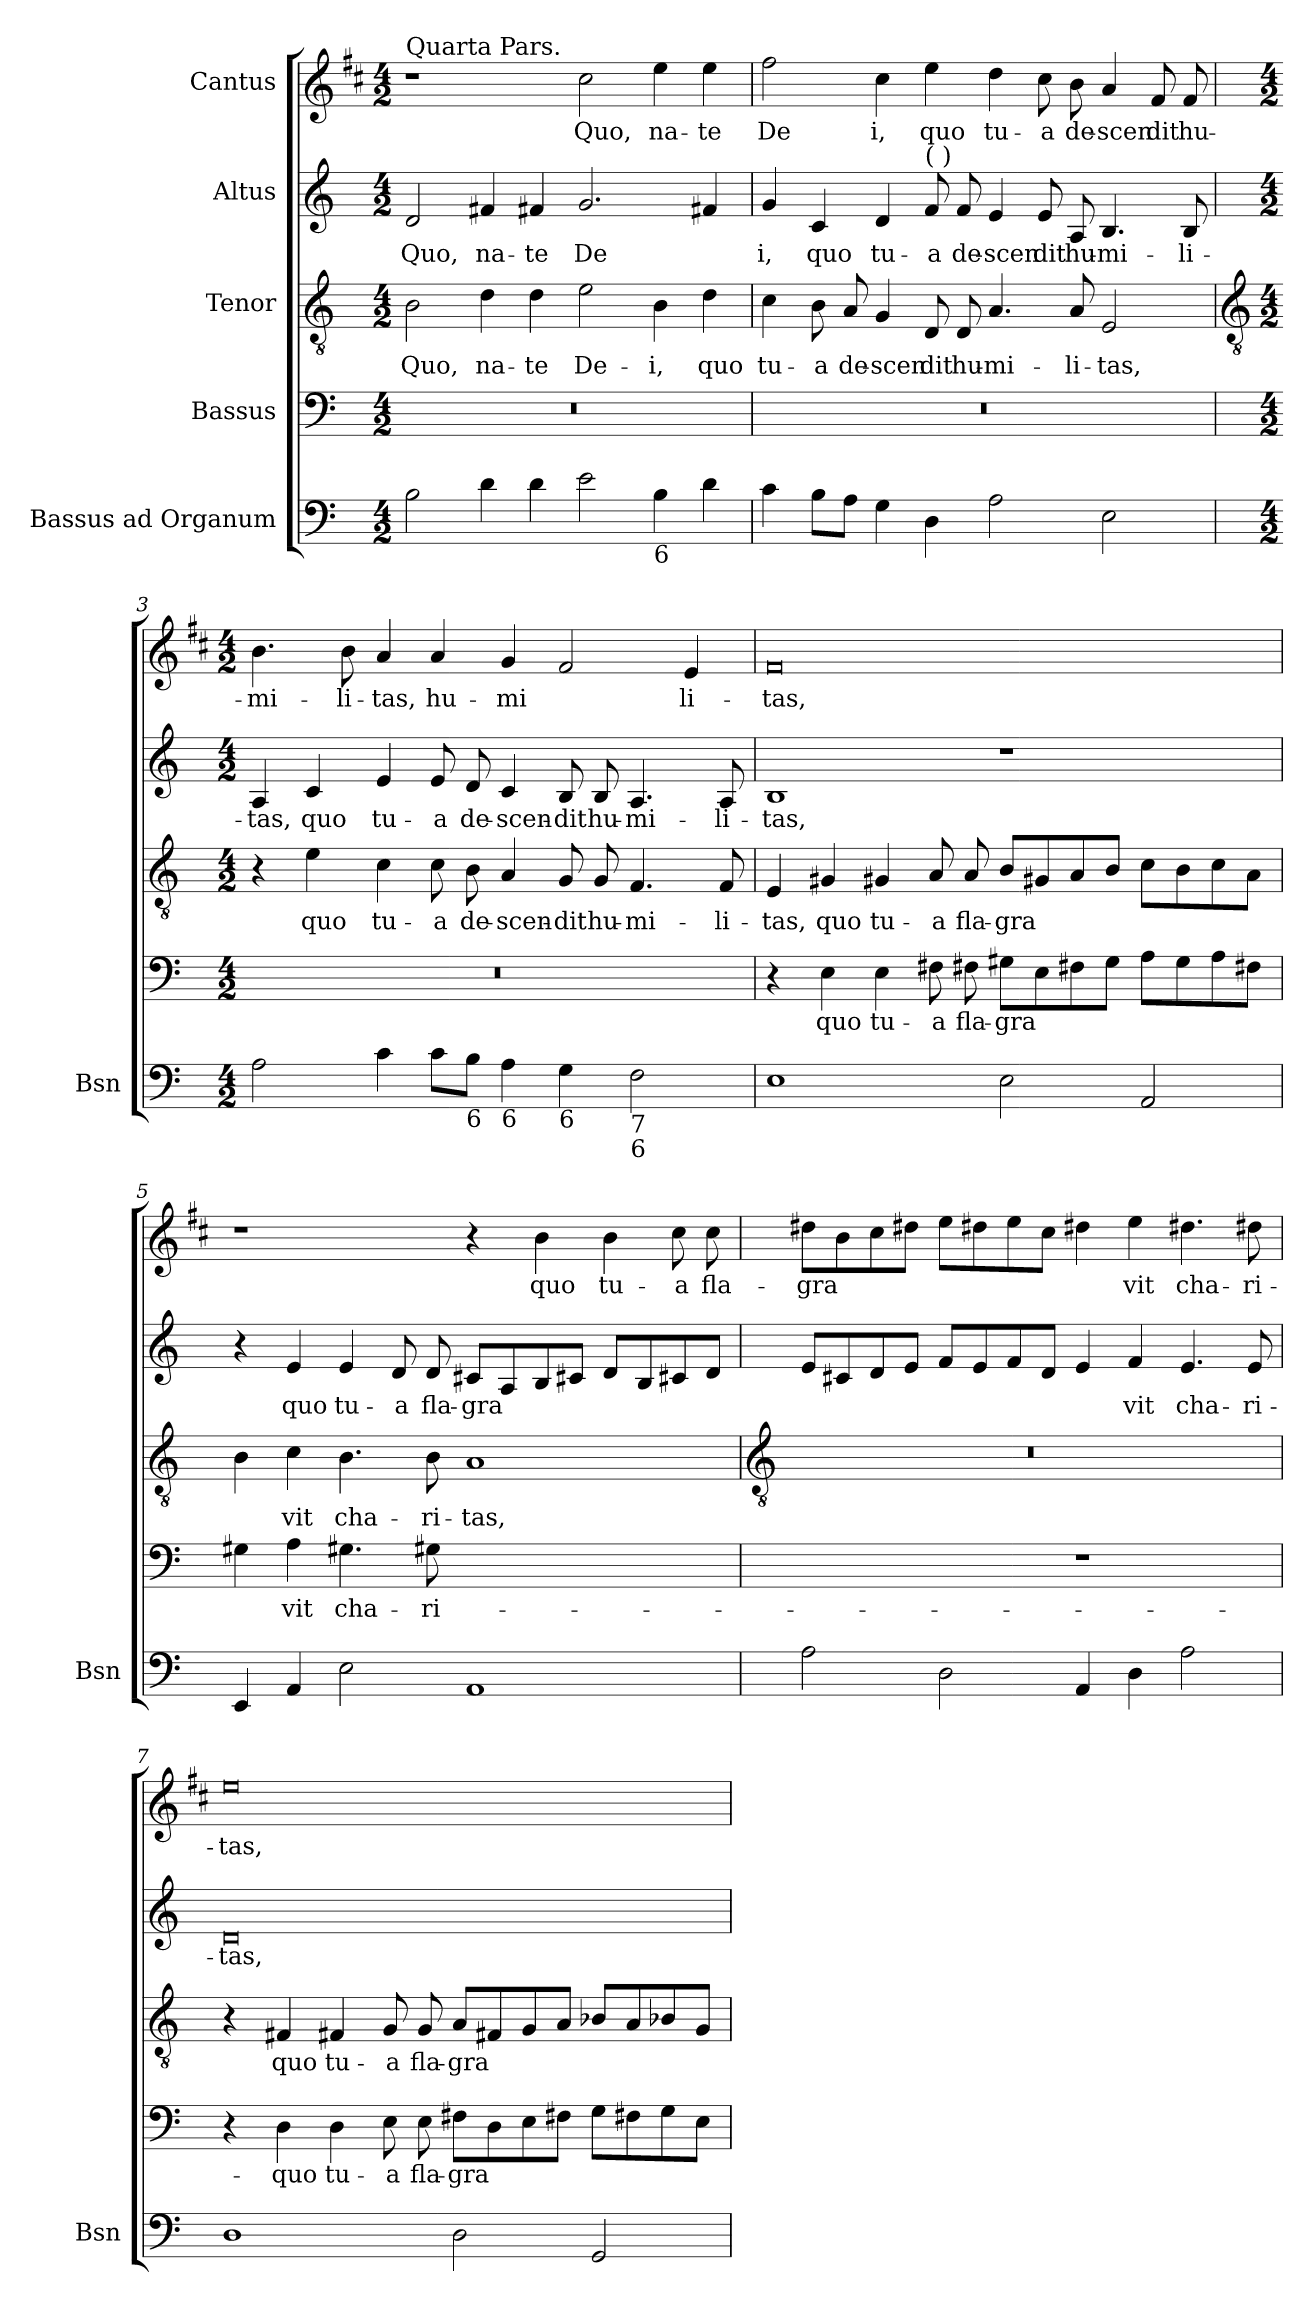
**kern	**kern	**text	**kern	**text	**kern	**text	**kern	**text
*part5	*part4	*part4	*part3	*part3	*part2	*part2	*part1	*part1
*staff5	*staff4	*staff4	*staff3	*staff3	*staff2	*staff2	*staff1	*staff1
*I"Bassus ad Organum	*I"Bassus	*	*I"Tenor	*	*I"Altus	*	*I"Cantus	*
*I'Bsn	*	*	*	*	*	*	*	*
*clefF4	*clefF4	*	*clefGv2	*	*clefG2	*	*clefG2	*
*	*	*	*	*	*	*	*ITrd1c2	*
*k[]	*k[]	*	*k[]	*	*k[]	*	*k[]	*
*C:	*C:	*	*C:	*	*C:	*	*C:	*
*M4/2	*M4/2	*	*M4/2	*	*M4/2	*	*M4/2	*
=1	=1	=1	=1	=1	=1	=1	=1	=1
!	!	!	!	!	!	!	!LO:TX:a:t=Quarta Pars.	!
!	!	!	!	!LO:LY:b	!	!LO:LY:b	!	!
2B	0r	.	2B	Quo,	2d	Quo,	1r	.
!	!	!	!	!LO:LY:b	!	!LO:LY:b	!	!
4d	.	.	4d	na-	4f#X	na-	.	.
!	!	!	!	!LO:LY:b	!	!LO:LY:b	!	!
4d	.	.	4d	-te	4f#X	-te	.	.
!	!	!	!	!LO:LY:b	!	!LO:LY:b	!	!LO:LY:b
2e	.	.	2e	De-	2.g	De	2b	Quo,
!LO:TX:b:t=6	!	!	!	!	!	!	!	!
!	!	!	!	!LO:LY:b	!	!	!	!LO:LY:b
4B	.	.	4B	-i,	.	.	4dd	na-
!	!	!	!	!LO:LY:b	!	!	!	!LO:LY:b
4d	.	.	4d	quo	4f#X	.	4dd	-te
=2	=2	=2	=2	=2	=2	=2	=2	=2
!	!	!	!	!LO:LY:b	!	!LO:LY:b	!	!LO:LY:b
4c	0r	.	4c	tu-	4g	i,	2ee	De
!	!	!	!	!LO:LY:b	!	!LO:LY:b	!	!
8BL	.	.	8B	-a	4c	quo	.	.
!	!	!	!	!LO:LY:b	!	!	!	!
8AJ	.	.	8A	de-	.	.	.	.
!	!	!	!	!LO:LY:b	!	!LO:LY:b	!	!LO:LY:b
4G	.	.	4G	-scen-	4d	tu-	4b	i,
!	!	!	!	!	!LO:TX:a:t=(  )	!	!	!
!	!	!	!	!LO:LY:b	!	!LO:LY:b	!	!LO:LY:b
4D	.	.	8D	-dit	8f	-a	4dd	quo
!	!	!	!	!LO:LY:b	!	!LO:LY:b	!	!
.	.	.	8D	hu-	8f	de-	.	.
!	!	!	!	!LO:LY:b	!	!LO:LY:b	!	!LO:LY:b
2A	.	.	4.A	-mi-	4e	-scen-	4cc	tu-
!	!	!	!	!	!	!LO:LY:b	!	!LO:LY:b
.	.	.	.	.	8e	-dit	8b	-a
!	!	!	!	!LO:LY:b	!	!LO:LY:b	!	!LO:LY:b
.	.	.	8A	-li-	8A	hu-	8a	de-
!	!	!	!	!LO:LY:b	!	!LO:LY:b	!	!LO:LY:b
2E	.	.	2E	-tas,	4.B	-mi-	4g	-scen-
!	!	!	!	!	!	!	!	!LO:LY:b
.	.	.	.	.	.	.	8e	-dit
!	!	!	!	!	!	!LO:LY:b	!	!LO:LY:b
.	.	.	.	.	8B	-li-	8e	hu-
!!LO:LB:g=z
=3	=3	=3	=3	=3	=3	=3	=3	=3
*	*	*	*clefGv2	*	*	*	*	*
*M4/2	*M4/2	*	*M4/2	*	*M4/2	*	*M4/2	*
!	!	!	!	!	!	!LO:LY:b	!	!LO:LY:b
2A	0r	.	4r	.	4A	-tas,	4.a	-mi-
!	!	!	!	!LO:LY:b	!	!LO:LY:b	!	!
.	.	.	4e	quo	4c	quo	.	.
!	!	!	!	!	!	!	!	!LO:LY:b
.	.	.	.	.	.	.	8a	-li-
!	!	!	!	!LO:LY:b	!	!LO:LY:b	!	!LO:LY:b
4c	.	.	4c	tu-	4e	tu-	4g	-tas,
!	!	!	!	!LO:LY:b	!	!LO:LY:b	!	!LO:LY:b
8cL	.	.	8c	-a	8e	-a	4g	hu-
!LO:TX:b:t=6	!	!	!	!	!	!	!	!
!	!	!	!	!LO:LY:b	!	!LO:LY:b	!	!
8BJ	.	.	8B	de-	8d	de-	.	.
!LO:TX:b:t=6	!	!	!	!	!	!	!	!
!	!	!	!	!LO:LY:b	!	!LO:LY:b	!	!LO:LY:b
4A	.	.	4A	-scen-	4c	-scen-	4f	-mi
!LO:TX:b:t=6	!	!	!	!	!	!	!	!
!	!	!	!	!LO:LY:b	!	!LO:LY:b	!	!
4G	.	.	8G	-dit	8B	-dit	2e	.
!	!	!	!	!LO:LY:b	!	!LO:LY:b	!	!
.	.	.	8G	hu-	8B	hu-	.	.
!LO:TX:b:t=7	!	!	!	!	!	!	!	!
!LO:TX:b:t=6	!	!	!	!	!	!	!	!
!	!	!	!	!LO:LY:b	!	!LO:LY:b	!	!
2F	.	.	4.F	-mi-	4.A	-mi-	.	.
!	!	!	!	!	!	!	!	!LO:LY:b
.	.	.	.	.	.	.	4d	li-
!	!	!	!	!LO:LY:b	!	!LO:LY:b	!	!
.	.	.	8F	-li-	8A	-li-	.	.
=4	=4	=4	=4	=4	=4	=4	=4	=4
!	!	!	!	!LO:LY:b	!	!LO:LY:b	!	!LO:LY:b
1E	4r	.	4E	-tas,	1B	-tas,	0e	-tas,
!	!	!LO:LY:b	!	!LO:LY:b	!	!	!	!
.	4E	quo	4G#X	quo	.	.	.	.
!	!	!LO:LY:b	!	!LO:LY:b	!	!	!	!
.	4E	tu-	4G#X	tu-	.	.	.	.
!	!	!LO:LY:b	!	!LO:LY:b	!	!	!	!
.	8F#X	-a	8A	-a	.	.	.	.
!	!	!LO:LY:b	!	!LO:LY:b	!	!	!	!
.	8F#X	fla-	8A	fla-	.	.	.	.
!	!	!LO:LY:b	!	!LO:LY:b	!	!	!	!
2E	8G#XL	-gra	8BL	-gra	1r	.	.	.
.	8E	.	8G#X	.	.	.	.	.
.	8F#X	.	8A	.	.	.	.	.
.	8G#J	.	8BJ	.	.	.	.	.
2AA	8AL	.	8cL	.	.	.	.	.
.	8G#	.	8B	.	.	.	.	.
.	8A	.	8c	.	.	.	.	.
.	8F#XJ	.	8AJ	.	.	.	.	.
=5	=5	=5	=5	=5	=5	=5	=5	=5
4EE	4G#X	.	4B	.	4r	.	1r	.
!	!	!LO:LY:b	!	!LO:LY:b	!	!LO:LY:b	!	!
4AA	4A	vit	4c	vit	4e	quo	.	.
!	!	!LO:LY:b	!	!LO:LY:b	!	!LO:LY:b	!	!
2E	4.G#X	cha-	4.B	cha-	4e	tu-	.	.
!	!	!	!	!	!	!LO:LY:b	!	!
.	.	.	.	.	8d	-a	.	.
!	!	!LO:LY:b	!	!LO:LY:b	!	!LO:LY:b	!	!
.	8G#X	-ri-	8B	-ri-	8d	fla-	.	.
!	!	!LO:LY:b	!	!LO:LY:b	!	!LO:LY:b	!	!
1AA	[1Ayy	-tas,	1A	-tas,	8c#XL	-gra	4r	.
.	.	.	.	.	8A	.	.	.
!	!	!	!	!	!	!	!	!LO:LY:b
.	.	.	.	.	8B	.	4a	quo
.	.	.	.	.	8c#XJ	.	.	.
!	!	!	!	!	!	!	!	!LO:LY:b
.	.	.	.	.	8dL	.	4a	tu-
.	.	.	.	.	8B	.	.	.
!	!	!	!	!	!	!	!	!LO:LY:b
.	.	.	.	.	8c#X	.	8b	-a
!	!	!	!	!	!	!	!	!LO:LY:b
.	.	.	.	.	8dJ	.	8b	fla-
!!LO:LB:g=z
=6	=6	=6	=6	=6	=6	=6	=6	=6
*	*	*	*clefGv2	*	*	*	*	*
!	!	!	!	!	!	!	!	!LO:LY:b
2A	2.Ayy_	.	0r	.	8eL	.	8cc#XL	-gra
.	.	.	.	.	8c#	.	8a	.
.	.	.	.	.	8d	.	8b	.
.	.	.	.	.	8eJ	.	8cc#XJ	.
2D	.	.	.	.	8fL	.	8ddL	.
.	.	.	.	.	8e	.	8cc#X	.
.	4Ayy]	.	.	.	8f	.	8dd	.
.	.	.	.	.	8dJ	.	8bJ	.
4AA	1r	.	.	.	4e	.	4cc#X	.
!	!	!	!	!	!	!LO:LY:b	!	!LO:LY:b
4D	.	.	.	.	4f	vit	4dd	vit
!	!	!	!	!	!	!LO:LY:b	!	!LO:LY:b
2A	.	.	.	.	4.e	cha-	4.cc#X	cha-
!	!	!	!	!	!	!LO:LY:b	!	!LO:LY:b
.	.	.	.	.	8e	-ri-	8cc#X	-ri-
=7	=7	=7	=7	=7	=7	=7	=7	=7
!	!	!	!	!	!	!LO:LY:b	!	!LO:LY:b
1D	4r	.	4r	.	0d	-tas,	0dd	-tas,
!	!	!LO:LY:b	!	!LO:LY:b	!	!	!	!
.	4D	quo	4F#X	quo	.	.	.	.
!	!	!LO:LY:b	!	!LO:LY:b	!	!	!	!
.	4D	tu-	4F#X	tu-	.	.	.	.
!	!	!LO:LY:b	!	!LO:LY:b	!	!	!	!
.	8E	-a	8G	-a	.	.	.	.
!	!	!LO:LY:b	!	!LO:LY:b	!	!	!	!
.	8E	fla-	8G	fla-	.	.	.	.
!	!	!LO:LY:b	!	!LO:LY:b	!	!	!	!
2D	8F#XL	-gra	8AL	-gra	.	.	.	.
.	8D	.	8F#X	.	.	.	.	.
.	8E	.	8G	.	.	.	.	.
.	8F#XJ	.	8AJ	.	.	.	.	.
2GG	8GL	.	8B-XL	.	.	.	.	.
.	8F#X	.	8A	.	.	.	.	.
.	8G	.	8B-X	.	.	.	.	.
.	8EJ	.	8GJ	.	.	.	.	.
=	=	=	=	=	=	=	=	=
*-	*-	*-	*-	*-	*-	*-	*-	*-
